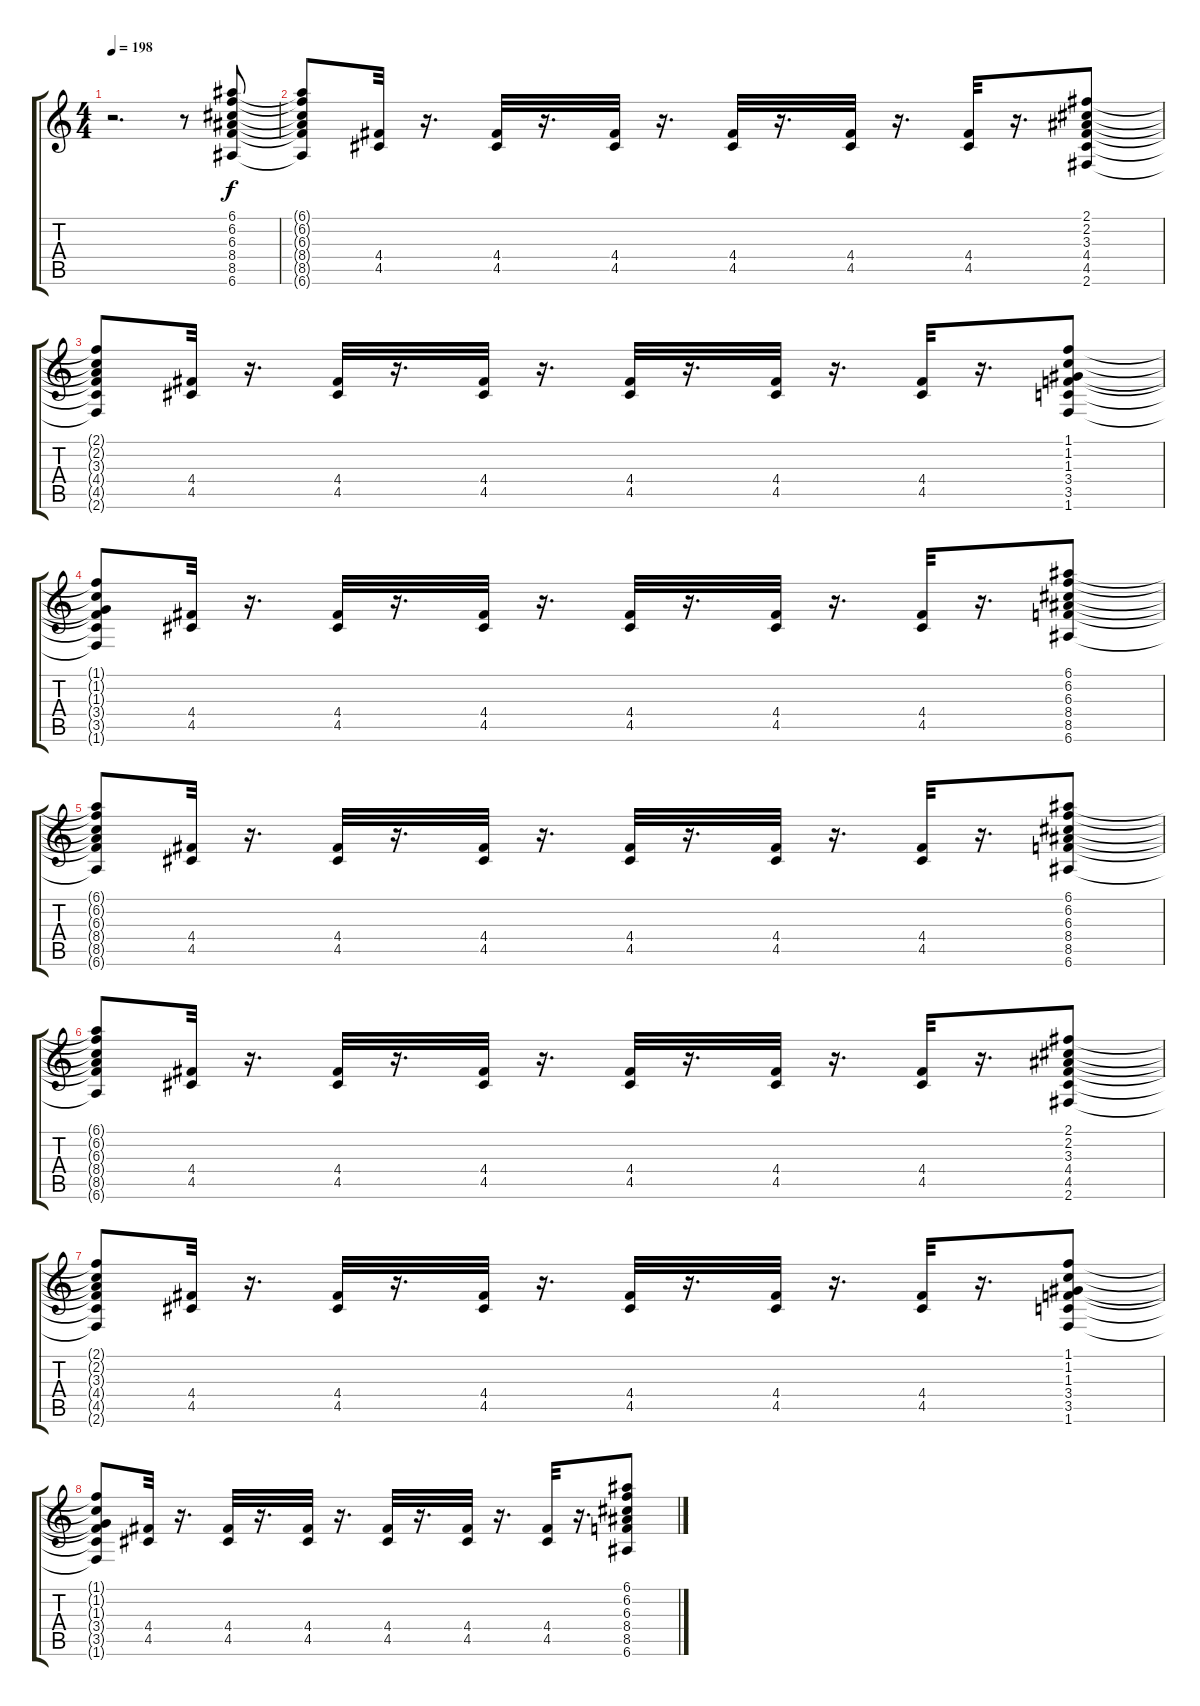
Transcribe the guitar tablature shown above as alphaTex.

\track "" {instrument acousticguitarsteel}
\staff {score tabs}
\tuning (E4 B3 G3 D3 A2 E2) {hide}
\ts (4 4)
\tempo 198
\clef g2
\ks c
r.2{d dy f} r.8 (6.1 6.2 6.3 8.4 8.5 6.6).8 |
(6.1{t} 6.2{t} 6.3{t} 8.4{t} 8.5{t} 6.6{t}).8 (4.4 4.5).32 r.16{d} (4.4 4.5).32 r.16{d} (4.4 4.5).32 r.16{d} (4.4 4.5).32 r.16{d} (4.4 4.5).32 r.16{d} (4.4 4.5).32 r.16{d} (2.1 2.2 3.3 4.4 4.5 2.6).8 |
(2.1{t} 2.2{t} 3.3{t} 4.4{t} 4.5{t} 2.6{t}).8 (4.4 4.5).32 r.16{d} (4.4 4.5).32 r.16{d} (4.4 4.5).32 r.16{d} (4.4 4.5).32 r.16{d} (4.4 4.5).32 r.16{d} (4.4 4.5).32 r.16{d} (1.1 1.2 1.3 3.4 3.5 1.6).8 |
(1.1{t} 1.2{t} 1.3{t} 3.4{t} 3.5{t} 1.6{t}).8 (4.4 4.5).32 r.16{d} (4.4 4.5).32 r.16{d} (4.4 4.5).32 r.16{d} (4.4 4.5).32 r.16{d} (4.4 4.5).32 r.16{d} (4.4 4.5).32 r.16{d} (6.1 6.2 6.3 8.4 8.5 6.6).8 |
(6.1{t} 6.2{t} 6.3{t} 8.4{t} 8.5{t} 6.6{t}).8 (4.4 4.5).32 r.16{d} (4.4 4.5).32 r.16{d} (4.4 4.5).32 r.16{d} (4.4 4.5).32 r.16{d} (4.4 4.5).32 r.16{d} (4.4 4.5).32 r.16{d} (6.1 6.2 6.3 8.4 8.5 6.6).8 |
(6.1{t} 6.2{t} 6.3{t} 8.4{t} 8.5{t} 6.6{t}).8 (4.4 4.5).32 r.16{d} (4.4 4.5).32 r.16{d} (4.4 4.5).32 r.16{d} (4.4 4.5).32 r.16{d} (4.4 4.5).32 r.16{d} (4.4 4.5).32 r.16{d} (2.1 2.2 3.3 4.4 4.5 2.6).8 |
(2.1{t} 2.2{t} 3.3{t} 4.4{t} 4.5{t} 2.6{t}).8 (4.4 4.5).32 r.16{d} (4.4 4.5).32 r.16{d} (4.4 4.5).32 r.16{d} (4.4 4.5).32 r.16{d} (4.4 4.5).32 r.16{d} (4.4 4.5).32 r.16{d} (1.1 1.2 1.3 3.4 3.5 1.6).8 |
(1.1{t} 1.2{t} 1.3{t} 3.4{t} 3.5{t} 1.6{t}).8 (4.4 4.5).32 r.16{d} (4.4 4.5).32 r.16{d} (4.4 4.5).32 r.16{d} (4.4 4.5).32 r.16{d} (4.4 4.5).32 r.16{d} (4.4 4.5).32 r.16{d} (6.1 6.2 6.3 8.4 8.5 6.6).8
